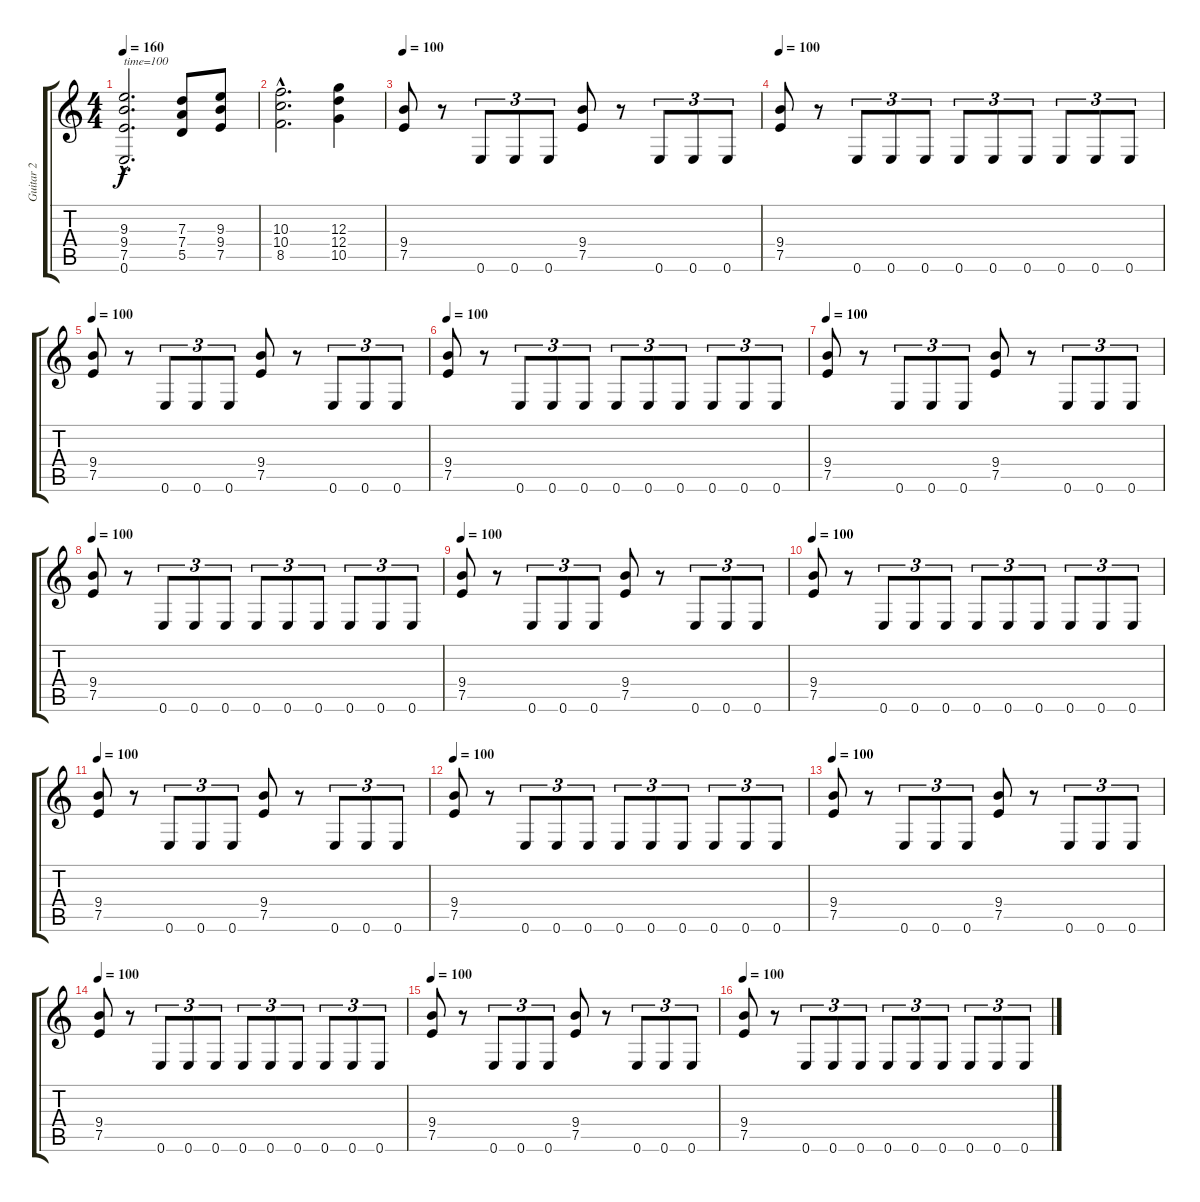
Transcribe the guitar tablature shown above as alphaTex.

\track ("Guitar 2" "Guitar 2") {instrument distortionguitar}
\staff {score tabs}
\tuning (E4 B3 G3 D3 A2 E2) {hide}
\ts (4 4)
\tempo 160
\tempo 100
\tempo 160
\clef g2
\ks c
(9.3{hac} 9.4{hac} 7.5{hac} 0.6{hac}).2{d txt "time=100" dy f instrument distortionguitar} (7.3 7.4 5.5).8 (9.3 9.4 7.5).8 |
(10.3{hac} 10.4{hac} 8.5{hac}).2{d} (12.3 12.4 10.5).4 |
\tempo 100
(9.4 7.5).8 r.8 0.6.8{tu (3 2)} 0.6.8{tu (3 2)} 0.6.8{tu (3 2)} (9.4 7.5).8 r.8 0.6.8{tu (3 2)} 0.6.8{tu (3 2)} 0.6.8{tu (3 2)} |
\tempo 100
(9.4 7.5).8 r.8 0.6.8{tu (3 2)} 0.6.8{tu (3 2)} 0.6.8{tu (3 2)} 0.6.8{tu (3 2)} 0.6.8{tu (3 2)} 0.6.8{tu (3 2)} 0.6.8{tu (3 2)} 0.6.8{tu (3 2)} 0.6.8{tu (3 2)} |
\tempo 100
(9.4 7.5).8 r.8 0.6.8{tu (3 2)} 0.6.8{tu (3 2)} 0.6.8{tu (3 2)} (9.4 7.5).8 r.8 0.6.8{tu (3 2)} 0.6.8{tu (3 2)} 0.6.8{tu (3 2)} |
\tempo 100
(9.4 7.5).8 r.8 0.6.8{tu (3 2)} 0.6.8{tu (3 2)} 0.6.8{tu (3 2)} 0.6.8{tu (3 2)} 0.6.8{tu (3 2)} 0.6.8{tu (3 2)} 0.6.8{tu (3 2)} 0.6.8{tu (3 2)} 0.6.8{tu (3 2)} |
\tempo 100
(9.4 7.5).8 r.8 0.6.8{tu (3 2)} 0.6.8{tu (3 2)} 0.6.8{tu (3 2)} (9.4 7.5).8 r.8 0.6.8{tu (3 2)} 0.6.8{tu (3 2)} 0.6.8{tu (3 2)} |
\tempo 100
(9.4 7.5).8 r.8 0.6.8{tu (3 2)} 0.6.8{tu (3 2)} 0.6.8{tu (3 2)} 0.6.8{tu (3 2)} 0.6.8{tu (3 2)} 0.6.8{tu (3 2)} 0.6.8{tu (3 2)} 0.6.8{tu (3 2)} 0.6.8{tu (3 2)} |
\tempo 100
(9.4 7.5).8 r.8 0.6.8{tu (3 2)} 0.6.8{tu (3 2)} 0.6.8{tu (3 2)} (9.4 7.5).8 r.8 0.6.8{tu (3 2)} 0.6.8{tu (3 2)} 0.6.8{tu (3 2)} |
\tempo 100
(9.4 7.5).8 r.8 0.6.8{tu (3 2)} 0.6.8{tu (3 2)} 0.6.8{tu (3 2)} 0.6.8{tu (3 2)} 0.6.8{tu (3 2)} 0.6.8{tu (3 2)} 0.6.8{tu (3 2)} 0.6.8{tu (3 2)} 0.6.8{tu (3 2)} |
\tempo 100
(9.4 7.5).8 r.8 0.6.8{tu (3 2)} 0.6.8{tu (3 2)} 0.6.8{tu (3 2)} (9.4 7.5).8 r.8 0.6.8{tu (3 2)} 0.6.8{tu (3 2)} 0.6.8{tu (3 2)} |
\tempo 100
(9.4 7.5).8 r.8 0.6.8{tu (3 2)} 0.6.8{tu (3 2)} 0.6.8{tu (3 2)} 0.6.8{tu (3 2)} 0.6.8{tu (3 2)} 0.6.8{tu (3 2)} 0.6.8{tu (3 2)} 0.6.8{tu (3 2)} 0.6.8{tu (3 2)} |
\tempo 100
(9.4 7.5).8 r.8 0.6.8{tu (3 2)} 0.6.8{tu (3 2)} 0.6.8{tu (3 2)} (9.4 7.5).8 r.8 0.6.8{tu (3 2)} 0.6.8{tu (3 2)} 0.6.8{tu (3 2)} |
\tempo 100
(9.4 7.5).8 r.8 0.6.8{tu (3 2)} 0.6.8{tu (3 2)} 0.6.8{tu (3 2)} 0.6.8{tu (3 2)} 0.6.8{tu (3 2)} 0.6.8{tu (3 2)} 0.6.8{tu (3 2)} 0.6.8{tu (3 2)} 0.6.8{tu (3 2)} |
\tempo 100
(9.4 7.5).8 r.8 0.6.8{tu (3 2)} 0.6.8{tu (3 2)} 0.6.8{tu (3 2)} (9.4 7.5).8 r.8 0.6.8{tu (3 2)} 0.6.8{tu (3 2)} 0.6.8{tu (3 2)} |
\tempo 100
(9.4 7.5).8 r.8 0.6.8{tu (3 2)} 0.6.8{tu (3 2)} 0.6.8{tu (3 2)} 0.6.8{tu (3 2)} 0.6.8{tu (3 2)} 0.6.8{tu (3 2)} 0.6.8{tu (3 2)} 0.6.8{tu (3 2)} 0.6.8{tu (3 2)}
